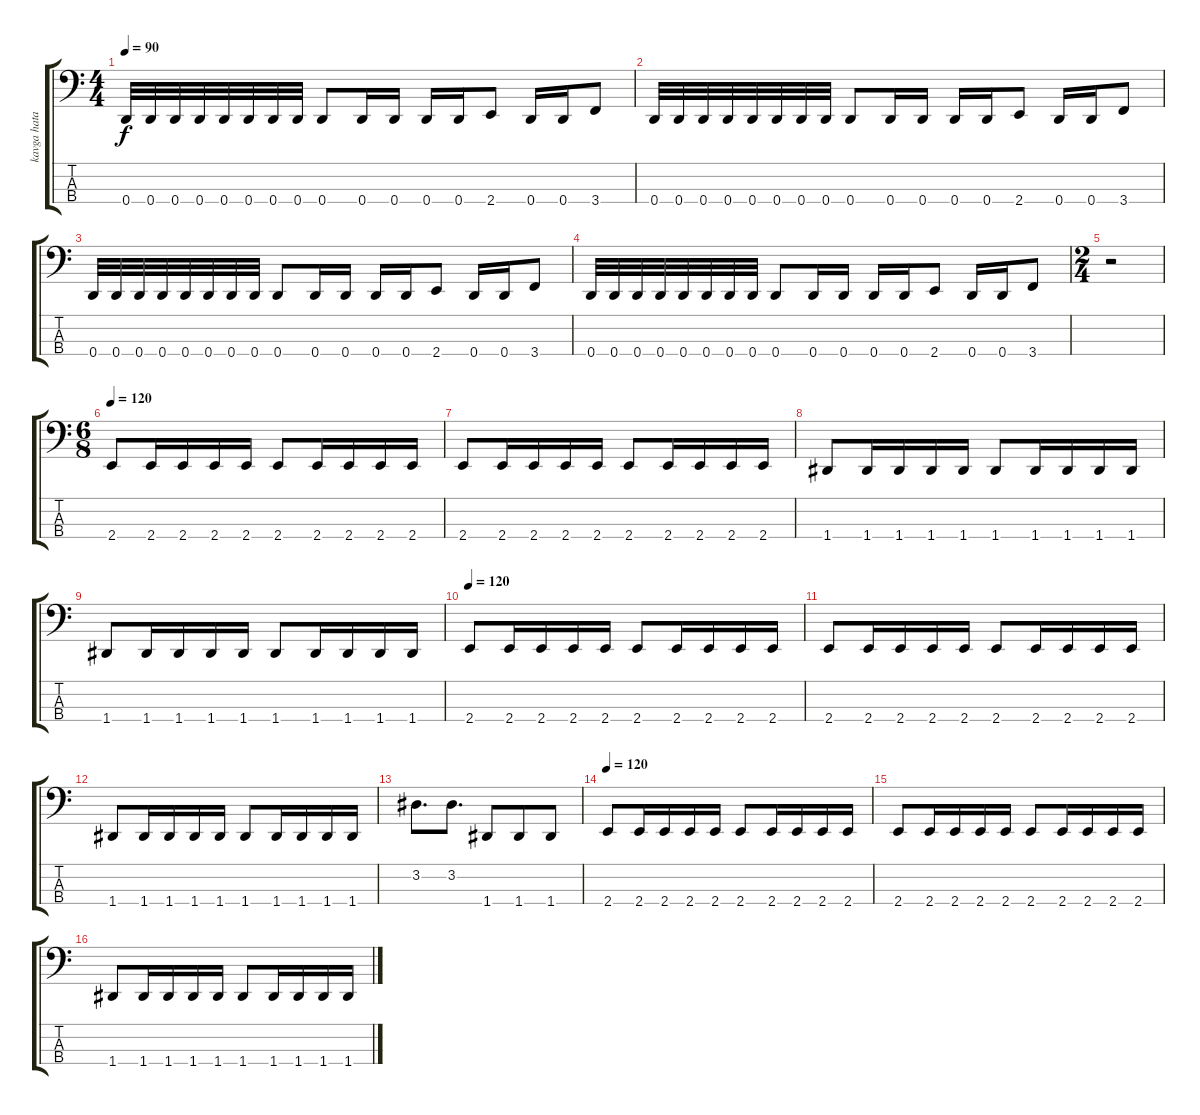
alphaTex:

\track ("kavga hatalı sollamadan" "kavga hata") {instrument electricbassfinger}
\staff {score tabs}
\tuning (F2 C2 G1 D1) {hide}
\ts (4 4)
\tempo 90
\clef f4
\ks c
0.4.32{dy f} 0.4.32 0.4.32 0.4.32 0.4.32 0.4.32 0.4.32 0.4.32 0.4.8 0.4.16 0.4.16 0.4.16 0.4.16 2.4.8 0.4.16 0.4.16 3.4.8 |
0.4.32 0.4.32 0.4.32 0.4.32 0.4.32 0.4.32 0.4.32 0.4.32 0.4.8 0.4.16 0.4.16 0.4.16 0.4.16 2.4.8 0.4.16 0.4.16 3.4.8 |
0.4.32 0.4.32 0.4.32 0.4.32 0.4.32 0.4.32 0.4.32 0.4.32 0.4.8 0.4.16 0.4.16 0.4.16 0.4.16 2.4.8 0.4.16 0.4.16 3.4.8 |
0.4.32 0.4.32 0.4.32 0.4.32 0.4.32 0.4.32 0.4.32 0.4.32 0.4.8 0.4.16 0.4.16 0.4.16 0.4.16 2.4.8 0.4.16 0.4.16 3.4.8 |
\ts (2 4)
r.2 |
\ts (6 8)
\tempo 120
2.4.8 2.4.16 2.4.16 2.4.16 2.4.16 2.4.8 2.4.16 2.4.16 2.4.16 2.4.16 |
2.4.8 2.4.16 2.4.16 2.4.16 2.4.16 2.4.8 2.4.16 2.4.16 2.4.16 2.4.16 |
1.4.8 1.4.16 1.4.16 1.4.16 1.4.16 1.4.8 1.4.16 1.4.16 1.4.16 1.4.16 |
1.4.8 1.4.16 1.4.16 1.4.16 1.4.16 1.4.8 1.4.16 1.4.16 1.4.16 1.4.16 |
\tempo 120
2.4.8 2.4.16 2.4.16 2.4.16 2.4.16 2.4.8 2.4.16 2.4.16 2.4.16 2.4.16 |
2.4.8 2.4.16 2.4.16 2.4.16 2.4.16 2.4.8 2.4.16 2.4.16 2.4.16 2.4.16 |
1.4.8 1.4.16 1.4.16 1.4.16 1.4.16 1.4.8 1.4.16 1.4.16 1.4.16 1.4.16 |
3.2.8{d} 3.2.8{d} 1.4.8 1.4.8 1.4.8 |
\tempo 120
2.4.8 2.4.16 2.4.16 2.4.16 2.4.16 2.4.8 2.4.16 2.4.16 2.4.16 2.4.16 |
2.4.8 2.4.16 2.4.16 2.4.16 2.4.16 2.4.8 2.4.16 2.4.16 2.4.16 2.4.16 |
1.4.8 1.4.16 1.4.16 1.4.16 1.4.16 1.4.8 1.4.16 1.4.16 1.4.16 1.4.16
